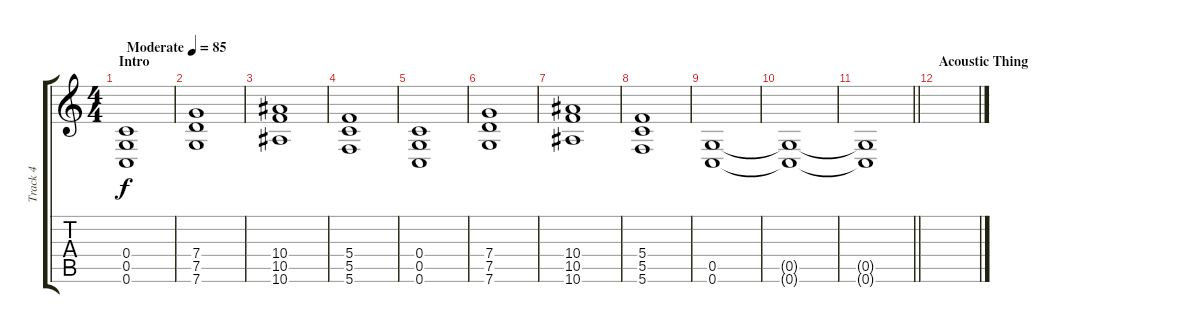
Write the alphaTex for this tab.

\track ("Track 4" "Track 4") {instrument distortionguitar}
\staff {score tabs}
\tuning (D4 A3 F3 C3 G2 C2) {hide}
\ts (4 4)
\section ("" "Intro")
\tempo (85 "Moderate")
\clef g2
\ks c
(0.4 0.5 0.6).1{dy f instrument distortionguitar} |
(7.4 7.5 7.6).1 |
(10.4 10.5 10.6).1 |
(5.4 5.5 5.6).1 |
(0.4 0.5 0.6).1 |
(7.4 7.5 7.6).1 |
(10.4 10.5 10.6).1 |
(5.4 5.5 5.6).1 |
(0.5 0.6).1 |
(0.5{t} 0.6{t}).1 |
\barLineRight lightlight
(0.5{t} 0.6{t}).1 |
\section ("" "Acoustic Thing")
